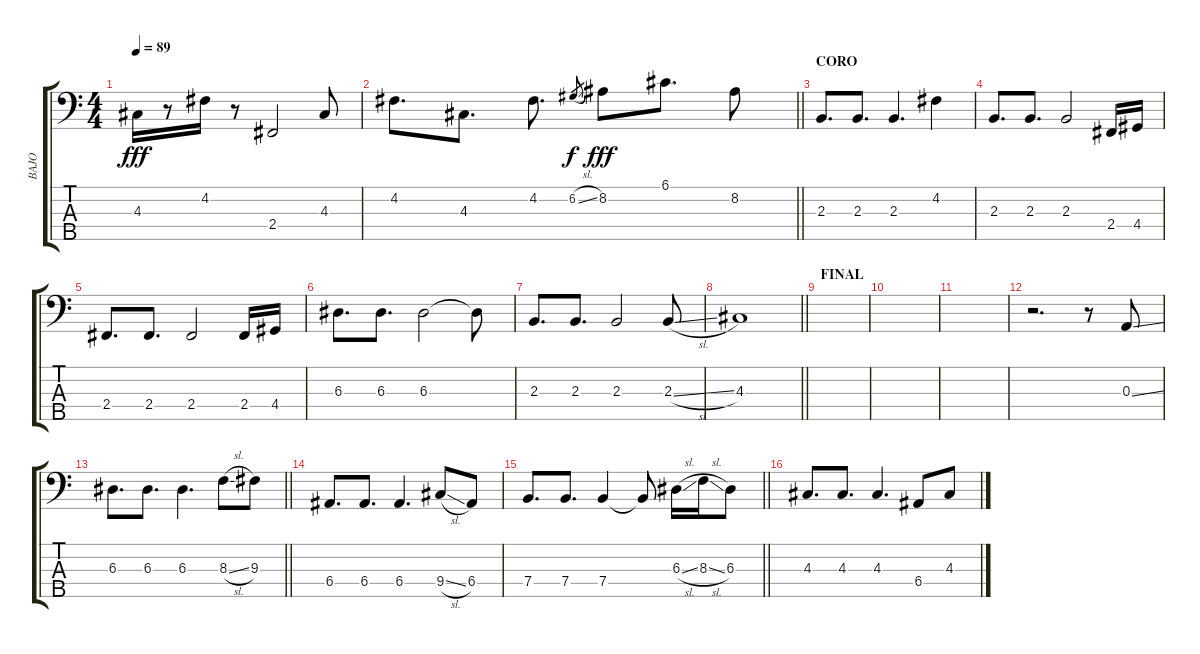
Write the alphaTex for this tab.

\track ("BAJO" "BAJO") {instrument electricbassfinger}
\staff {score tabs}
\tuning (G2 D2 A1 E1 B0) {hide}
\ts (4 4)
\tempo 89
\clef f4
\ks c
4.3.16{dy fff} r.8 4.2.16 r.8 2.4.2 4.3.8 |
\barLineRight lightlight
4.2.8{d} 4.3.8{d} 4.2.8{d} 6.2{sl}.8{gr dy f} 8.2.8{dy fff} 6.1.8{d} 8.2.8 |
\section ("" "CORO")
2.3.8{d} 2.3.8{d} 2.3.4{d} 4.2.4 |
2.3.8{d} 2.3.8{d} 2.3.2 2.4.16 4.4.16 |
2.4.8{d} 2.4.8{d} 2.4.2 2.4.16 4.4.16 |
6.3.8{d} 6.3.8{d} 6.3.2 6.3{t}.8 |
2.3.8{d} 2.3.8{d} 2.3.2 2.3{sl}.8 |
\barLineRight lightlight
4.3.1 |
\section ("" "FINAL")
|
|
|
r.2{d} r.8 0.3{ss}.8 |
\barLineRight lightlight
6.3.8{d} 6.3.8{d} 6.3.4{d} 8.3{sl}.8 9.3.8 |
6.4.8{d} 6.4.8{d} 6.4.4{d} 9.4{sl}.8 6.4.8 |
\barLineRight lightlight
7.4.8{d} 7.4.8{d} 7.4.4 7.4{t}.8 6.3{sl}.16 8.3{sl}.16 6.3.8 |
4.3.8{d} 4.3.8{d} 4.3.4{d} 6.4.8 4.3.8
